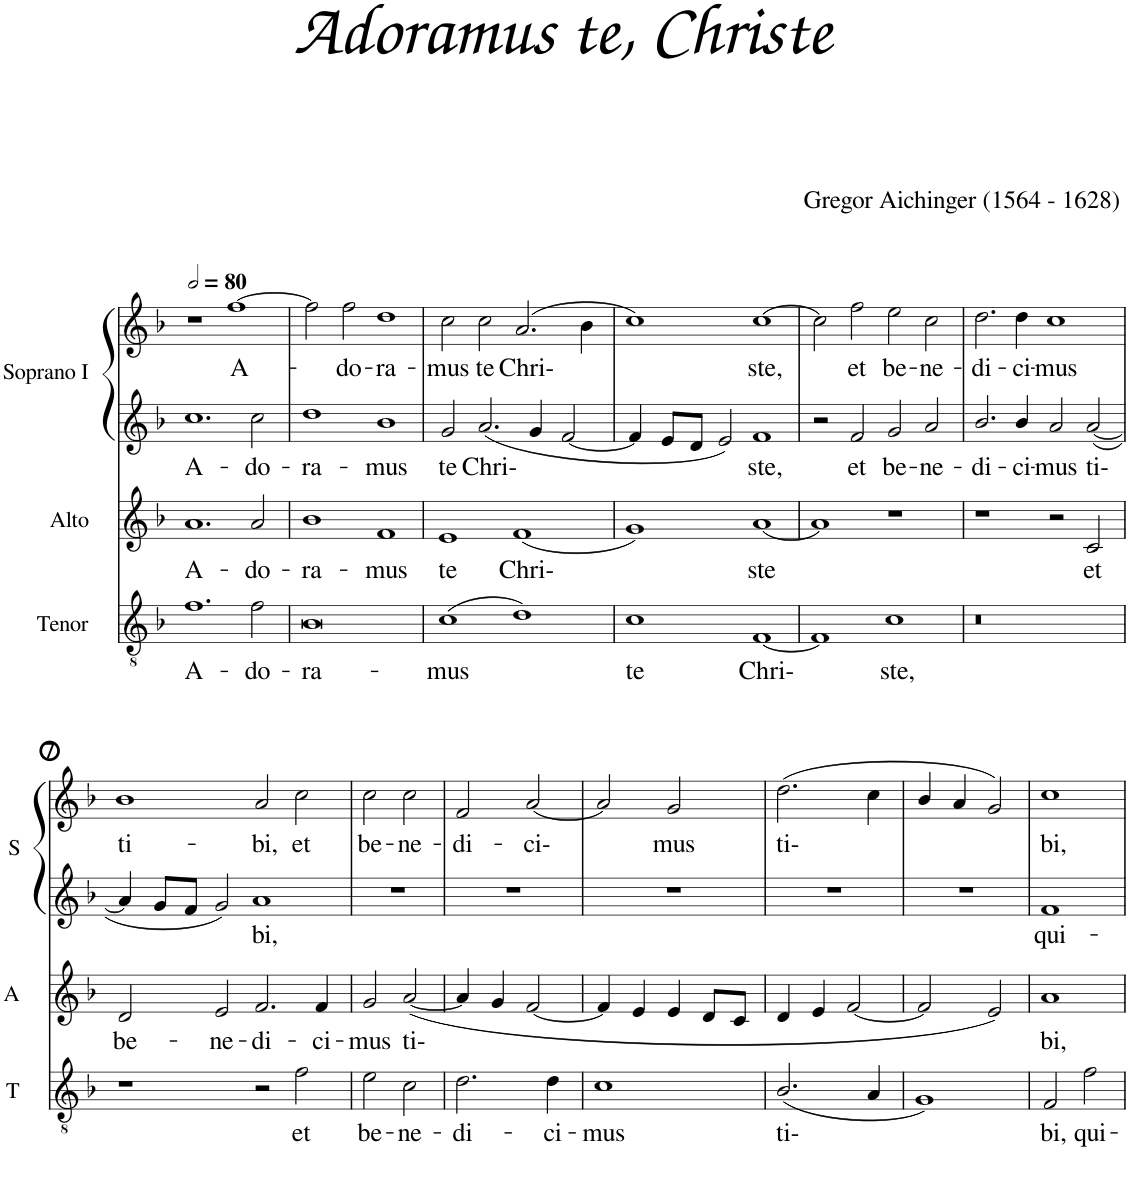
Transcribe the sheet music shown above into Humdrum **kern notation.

**kern	**text	**kern	**text	**kern	**text	**kern	**text
*part3	*part3	*part2	*part2	*part1	*part1	*part1	*part1
*staff4	*staff4	*staff3	*staff3	*staff2	*staff2	*staff1	*staff1
*I"Tenor	*	*I"Alto	*	*I"Soprano I	*	*	*
*I'T	*	*I'A	*	*I'S	*	*	*
*clefGv2	*	*clefG2	*	*clefG2	*	*clefG2	*
*k[b-]	*	*k[b-]	*	*k[b-]	*	*k[b-]	*
*F:	*	*F:	*	*F:	*	*F:	*
=1	=1	=1	=1	=1	=1	=1	=1
!	!LO:LY:b	!	!LO:LY:b	!	!LO:LY:b	!	!
[1f	A-	[1a	A-	[1cc	-A-	1r	.
!	!	!	!	!	!	!	!LO:LY:b
2ryy	.	2ryy	.	2ryy	.	[1ff	A-
!	!LO:LY:b	!	!LO:LY:b	!	!LO:LY:b	!	!
2f\	-do-	2a/	-do-	2cc\	-do-	.	.
=2	=2	=2	=2	=2	=2	=2	=2
!	!LO:LY:b	!	!LO:LY:b	!	!LO:LY:b	!	!
[1B-	-ra-	1b-	-ra-	1dd	-ra-	2ff\]	.
!	!	!	!	!	!	!	!LO:LY:b
.	.	.	.	.	.	2ff\	-do-
!	!	!	!	!	!	!	!LO:LY:b
2f]	.	2a]	.	2cc]	.	1dd	-ra-
!	!	!	!LO:LY:b	!	!LO:LY:b	!	!
1ryy	.	1f	-mus	1b-	-mus	.	.
.	.	.	.	.	.	2ryy	.
=3	=3	=3	=3	=3	=3	=3	=3
!	!LO:LY:b	!	!LO:LY:b	!	!LO:LY:b	!	!LO:LY:b
(1c	-mus	1e	te	2g/	te	2cc\	mus
!	!	!	!	!	!LO:LY:b	!	!LO:LY:b
.	.	.	.	[2a/	Chri-	2cc\	te
!	!	!	!LO:LY:b	!	!	!	!LO:LY:b
1B-]	.	(1f	Chri-	4ryy	.	(2.a/	Chri-
.	.	.	.	4g/	.	.	.
.	.	.	.	[2f/	.	.	.
.	.	.	.	.	.	4b-\	.
1d)	.	1ryy	.	1ryy	.	1ryy	.
=4	=4	=4	=4	=4	=4	=4	=4
!	!LO:LY:b	!	!	!	!	!	!
1c	te	1g)	.	4f/]	.	1cc)	.
.	.	.	.	4a/]	.	.	.
.	.	.	.	8e/L	.	.	.
.	.	.	.	8d/J	.	.	.
.	.	.	.	2e/	.	.	.
!	!LO:LY:b	!	!LO:LY:b	!	!	!	!LO:LY:b
[1F	Chri-	[1a	ste	.	.	[1cc	ste,
!	!	!	!	!	!LO:LY:b	!	!
.	.	.	.	1f	ste,	.	.
4ryy	.	4ryy	.	.	.	4ryy	.
=5	=5	=5	=5	=5	=5	=5	=5
1F]	.	1a]	.	2r	.	2cc\]	.
!	!	!	!	!	!LO:LY:b	!	!LO:LY:b
.	.	.	.	2f/	-et	2ff\	et
!	!LO:LY:b	!	!	!	!LO:LY:b	!	!LO:LY:b
1c	ste,	1r	.	2g/	be-	2ee\	be-
!	!	!	!	!	!LO:LY:b	!	!LO:LY:b
.	.	.	.	2a/	-ne-	2cc\	-ne-
=6	=6	=6	=6	=6	=6	=6	=6
!	!	!	!	!	!LO:LY:b	!	!LO:LY:b
1r	.	1r	.	2.b-/	di-	2.dd\	-di-
!	!	!	!	!	!LO:LY:b	!	!LO:LY:b
.	.	.	.	4b-/	-ci-	4dd\	-ci-
!	!	!	!	!	!LO:LY:b	!	!LO:LY:b
1ryy	.	2r	.	2a/	-mus	1cc	-mus
!	!	!	!LO:LY:b	!	!LO:LY:b	!	!
.	.	2c/	et	[2a/	ti-	.	.
!!LO:LB:g=z
=7	=7	=7	=7	=7	=7	=7	=7
!	!	!	!LO:LY:b	!	!	!	!LO:LY:b
1r	.	2d/	be-	4a/]	.	1b-	ti-
.	.	.	.	8g/L	.	.	.
.	.	.	.	8f/J	.	.	.
!	!	!	!LO:LY:b	!	!	!	!
.	.	2e/	-ne-	2g/	.	.	.
!	!	!	!LO:LY:b	!	!LO:LY:b	!	!LO:LY:b
2r	.	2.f/	-di-	1a	bi,	2a/	-bi,
!	!LO:LY:b	!	!	!	!	!	!LO:LY:b
2f\	et	.	.	.	.	2cc\	et
!	!	!	!LO:LY:b	!	!	!	!
.	.	4f/	-ci-	.	.	.	.
=8	=8	=8	=8	=8	=8	=8	=8
!	!LO:LY:b	!	!LO:LY:b	!	!	!	!LO:LY:b
2e\	be-	2g/	-mus	1r	.	2cc\	be-
!	!LO:LY:b	!	!LO:LY:b	!	!	!	!LO:LY:b
2c\	-ne-	([2a/	ti-	.	.	2cc\	-ne-
=9	=9	=9	=9	=9	=9	=9	=9
!	!LO:LY:b	!	!	!	!	!	!LO:LY:b
2.d\	-di-	4a/]	.	1r	.	2f/	-di-
.	.	4g/	.	.	.	.	.
!	!	!	!	!	!	!	!LO:LY:b
.	.	[2f/	.	.	.	[2a/	-ci-
!	!LO:LY:b	!	!	!	!	!	!
4d\	-ci-	.	.	.	.	.	.
=10	=10	=10	=10	=10	=10	=10	=10
!	!LO:LY:b	!	!	!	!	!	!
1c	-mus	4f/]	.	1r	.	2a/]	.
.	.	4e/	.	.	.	.	.
!	!	!	!	!	!	!	!LO:LY:b
.	.	4e/	.	.	.	2g/	mus
.	.	8d/L	.	.	.	.	.
.	.	8c/J	.	.	.	.	.
=11	=11	=11	=11	=11	=11	=11	=11
!	!LO:LY:b	!	!	!	!	!	!LO:LY:b
(2.B-/	ti-	4d/	.	1r	.	(2.dd\	ti-
.	.	4e/	.	.	.	.	.
.	.	[2f/	.	.	.	.	.
4A/	.	.	.	.	.	4cc\	.
=12	=12	=12	=12	=12	=12	=12	=12
1G)	.	2f/]	.	1r	.	4b-/	.
.	.	.	.	.	.	4a/	.
.	.	2e/)	.	.	.	2g/)	.
=13	=13	=13	=13	=13	=13	=13	=13
!	!LO:LY:b	!	!LO:LY:b	!	!LO:LY:b	!	!LO:LY:b
2F/	bi,	1a	bi,	1f	qui-	1cc	bi,
!	!LO:LY:b	!	!	!	!	!	!
2f\	qui-	.	.	.	.	.	.
=	=	=	=	=	=	=	=
*-	*-	*-	*-	*-	*-	*-	*-
